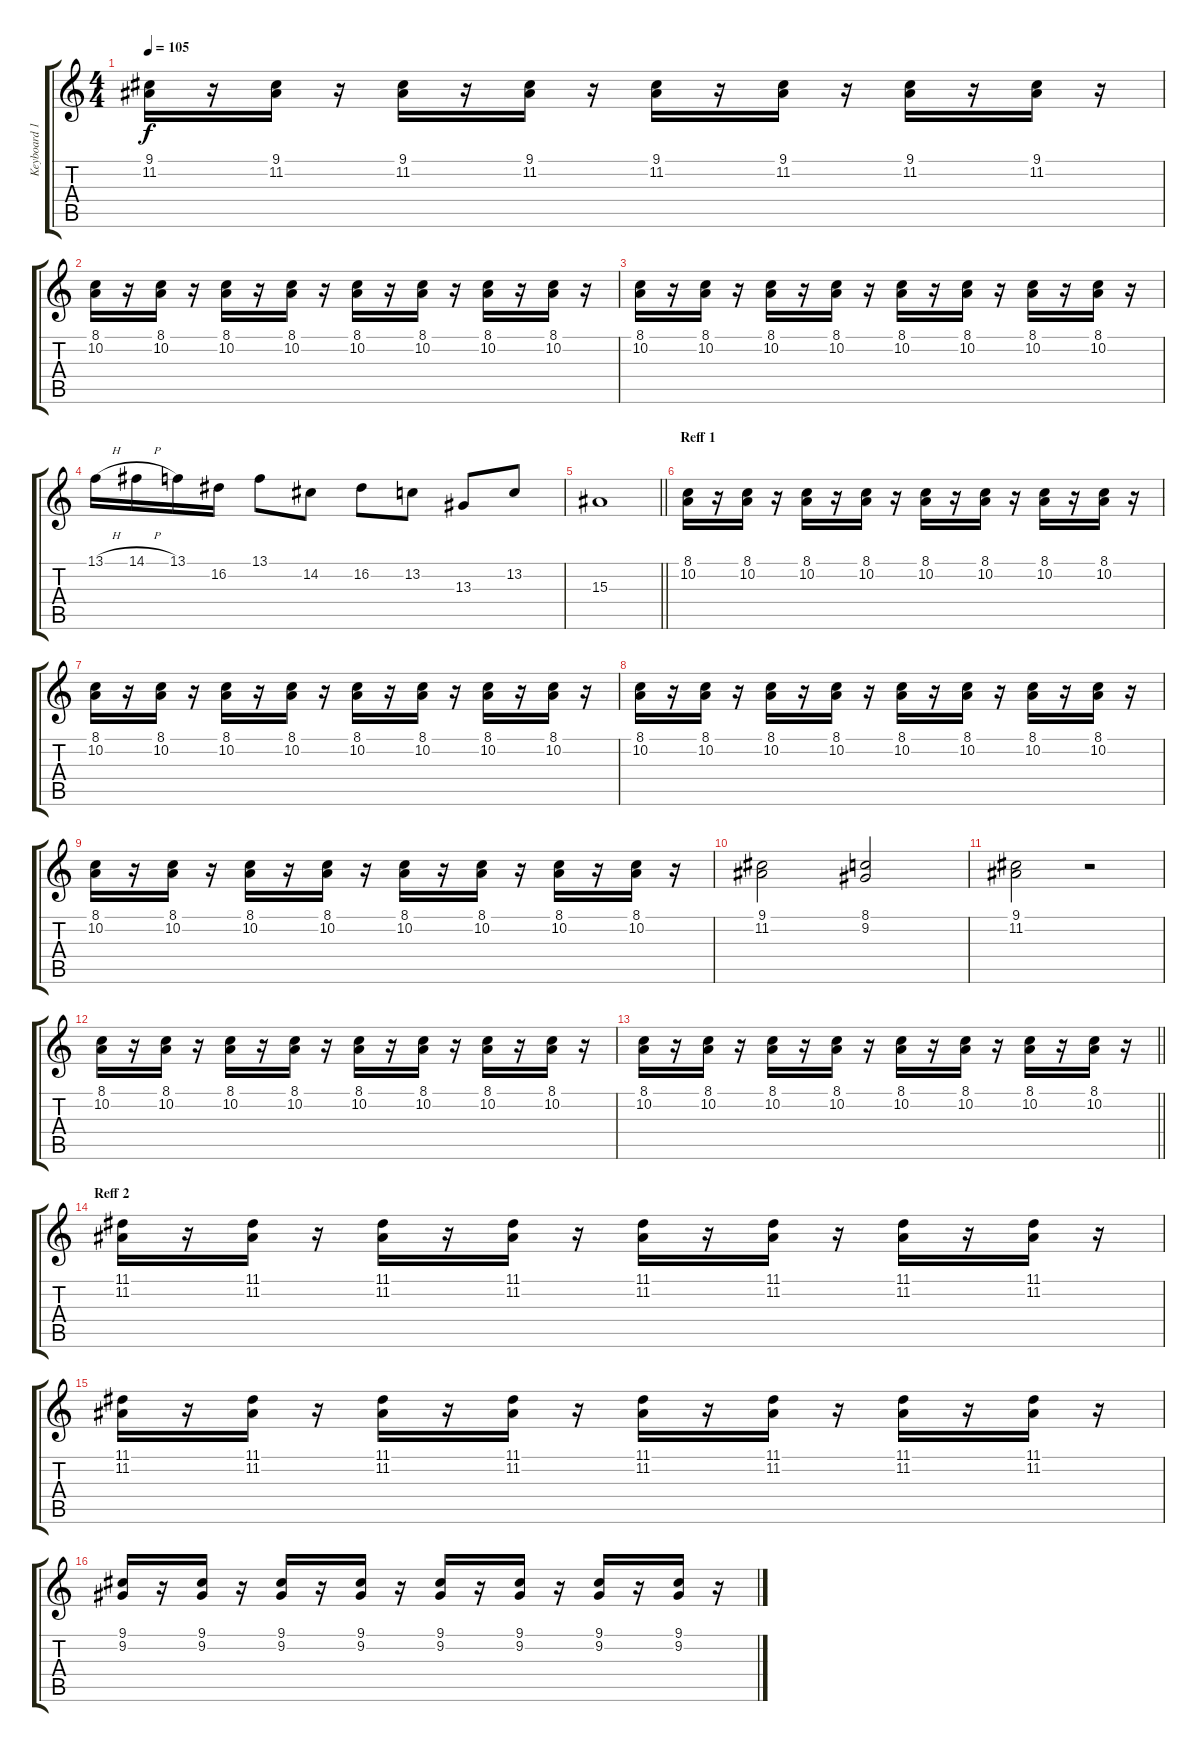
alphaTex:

\track ("Keyboard 1" "Keyboard 1") {instrument drawbarorgan}
\staff {score tabs}
\tuning (E4 B3 G3 D3 A2 E2) {hide}
\ts (4 4)
\tempo 105
\clef g2
\ks c
(9.1 11.2).16{dy f} r.16 (9.1 11.2).16 r.16 (9.1 11.2).16 r.16 (9.1 11.2).16 r.16 (9.1 11.2).16 r.16 (9.1 11.2).16 r.16 (9.1 11.2).16 r.16 (9.1 11.2).16 r.16 |
(8.1 10.2).16 r.16 (8.1 10.2).16 r.16 (8.1 10.2).16 r.16 (8.1 10.2).16 r.16 (8.1 10.2).16 r.16 (8.1 10.2).16 r.16 (8.1 10.2).16 r.16 (8.1 10.2).16 r.16 |
(8.1 10.2).16 r.16 (8.1 10.2).16 r.16 (8.1 10.2).16 r.16 (8.1 10.2).16 r.16 (8.1 10.2).16 r.16 (8.1 10.2).16 r.16 (8.1 10.2).16 r.16 (8.1 10.2).16 r.16 |
13.1{h}.16{volume 13} 14.1{h}.16 13.1.16 16.2.16 13.1.8 14.2.8 16.2.8 13.2.8 13.3.8 13.2.8 |
\barLineRight lightlight
15.3.1 |
\section ("" "Reff 1")
(8.1 10.2).16{volume 5} r.16 (8.1 10.2).16 r.16 (8.1 10.2).16 r.16 (8.1 10.2).16 r.16 (8.1 10.2).16 r.16 (8.1 10.2).16 r.16 (8.1 10.2).16 r.16 (8.1 10.2).16 r.16 |
(8.1 10.2).16 r.16 (8.1 10.2).16 r.16 (8.1 10.2).16 r.16 (8.1 10.2).16 r.16 (8.1 10.2).16 r.16 (8.1 10.2).16 r.16 (8.1 10.2).16 r.16 (8.1 10.2).16 r.16 |
(8.1 10.2).16 r.16 (8.1 10.2).16 r.16 (8.1 10.2).16 r.16 (8.1 10.2).16 r.16 (8.1 10.2).16 r.16 (8.1 10.2).16 r.16 (8.1 10.2).16 r.16 (8.1 10.2).16 r.16 |
(8.1 10.2).16 r.16 (8.1 10.2).16 r.16 (8.1 10.2).16 r.16 (8.1 10.2).16 r.16 (8.1 10.2).16 r.16 (8.1 10.2).16 r.16 (8.1 10.2).16 r.16 (8.1 10.2).16 r.16 |
(9.1 11.2).2 (8.1 9.2).2 |
(9.1 11.2).2 r.2 |
(8.1 10.2).16 r.16 (8.1 10.2).16 r.16 (8.1 10.2).16 r.16 (8.1 10.2).16 r.16 (8.1 10.2).16 r.16 (8.1 10.2).16 r.16 (8.1 10.2).16 r.16 (8.1 10.2).16 r.16 |
\barLineRight lightlight
(8.1 10.2).16 r.16 (8.1 10.2).16 r.16 (8.1 10.2).16 r.16 (8.1 10.2).16 r.16 (8.1 10.2).16 r.16 (8.1 10.2).16 r.16 (8.1 10.2).16 r.16 (8.1 10.2).16 r.16 |
\section ("" "Reff 2")
(11.1 11.2).16 r.16 (11.1 11.2).16 r.16 (11.1 11.2).16 r.16 (11.1 11.2).16 r.16 (11.1 11.2).16 r.16 (11.1 11.2).16 r.16 (11.1 11.2).16 r.16 (11.1 11.2).16 r.16 |
(11.1 11.2).16 r.16 (11.1 11.2).16 r.16 (11.1 11.2).16 r.16 (11.1 11.2).16 r.16 (11.1 11.2).16 r.16 (11.1 11.2).16 r.16 (11.1 11.2).16 r.16 (11.1 11.2).16 r.16 |
(9.1 9.2).16 r.16 (9.1 9.2).16 r.16 (9.1 9.2).16 r.16 (9.1 9.2).16 r.16 (9.1 9.2).16 r.16 (9.1 9.2).16 r.16 (9.1 9.2).16 r.16 (9.1 9.2).16 r.16
